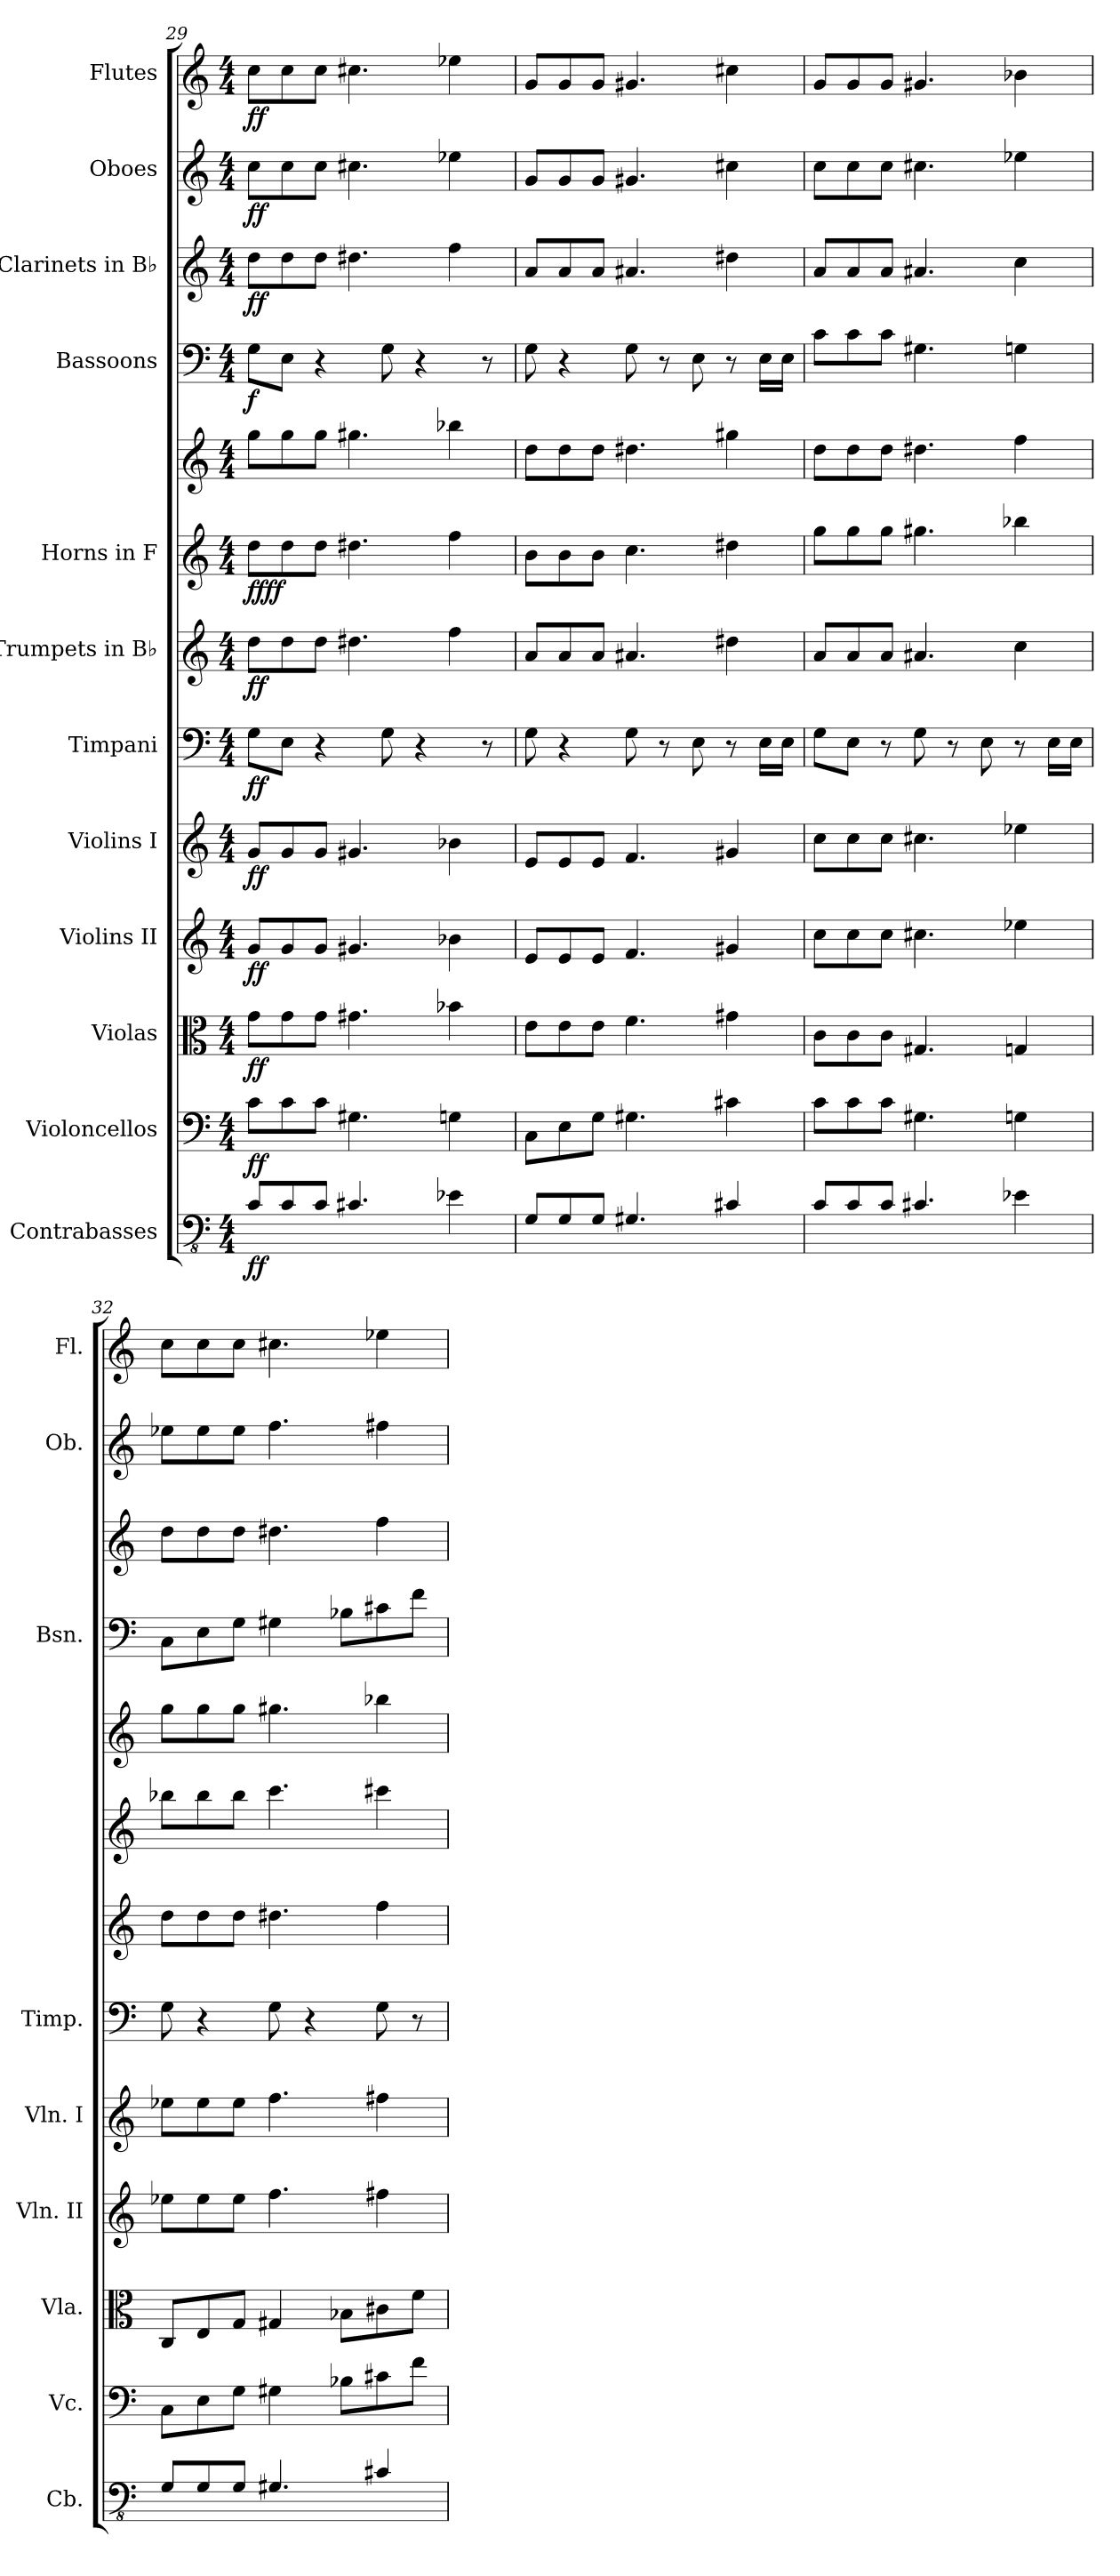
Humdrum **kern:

**kern	**dynam	**kern	**dynam	**kern	**dynam	**kern	**dynam	**kern	**dynam	**kern	**dynam	**kern	**dynam	**kern	**kern	**dynam	**kern	**dynam	**kern	**dynam	**kern	**dynam	**kern	**dynam
*part12	*part12	*part11	*part11	*part10	*part10	*part9	*part9	*part8	*part8	*part7	*part7	*part6	*part6	*part5	*part5	*part5	*part4	*part4	*part3	*part3	*part2	*part2	*part1	*part1
*staff13	*staff13	*staff12	*staff12	*staff11	*staff11	*staff10	*staff10	*staff9	*staff9	*staff8	*staff8	*staff7	*staff7	*staff6	*staff5	*staff5/6	*staff4	*staff4	*staff3	*staff3	*staff2	*staff2	*staff1	*staff1
*I"Contrabasses	*	*I"Violoncellos	*	*I"Violas	*	*I"Violins II	*	*I"Violins I	*	*I"Timpani	*	*I"Trumpets in B♭	*	*I"Horns in F	*	*	*I"Bassoons	*	*I"Clarinets in B♭	*	*I"Oboes	*	*I"Flutes	*
*I'Cb.	*	*I'Vc.	*	*I'Vla.	*	*I'Vln. II	*	*I'Vln. I	*	*I'Timp.	*	*	*	*	*	*	*I'Bsn.	*	*	*	*I'Ob.	*	*I'Fl.	*
*clefFv4	*	*clefF4	*	*clefC3	*	*clefG2	*	*clefG2	*	*clefF4	*	*clefG2	*	*clefG2	*clefG2	*	*clefF4	*	*clefG2	*	*clefG2	*	*clefG2	*
*ITrd7c12	*	*	*	*	*	*	*	*	*	*	*	*ITrd1c2	*	*ITrd4c7	*ITrd4c7	*	*	*	*ITrd1c2	*	*	*	*	*
*k[]	*	*k[]	*	*k[]	*	*k[]	*	*k[]	*	*k[]	*	*k[b-e-]	*	*k[b-]	*k[b-]	*	*k[]	*	*k[b-e-]	*	*k[]	*	*k[]	*
*M4/4	*	*M4/4	*	*M4/4	*	*M4/4	*	*M4/4	*	*M4/4	*	*M4/4	*	*M4/4	*M4/4	*	*M4/4	*	*M4/4	*	*M4/4	*	*M4/4	*
=29	=29	=29	=29	=29	=29	=29	=29	=29	=29	=29	=29	=29	=29	=29	=29	=29	=29	=29	=29	=29	=29	=29	=29	=29
!	!LO:DY:b	!	!LO:DY:b	!	!LO:DY:b	!	!LO:DY:b	!	!LO:DY:b	!	!LO:DY:b	!	!LO:DY:b	!	!	!LO:DY:b=2	!	!	!	!	!	!	!	!
!	!	!	!	!	!	!	!	!	!	!	!	!	!	!	!	!LO:DY:n=1:b	!	!LO:DY:b	!	!LO:DY:b	!	!LO:DY:b	!	!LO:DY:b
8CC/L	ff	8c\L	ff	8g\L	ff	8g/L	ff	8g/L	ff	8G\L	ff	8cc\L	ff	8g\L	8cc\L	ff ff	8G\L	f	8cc\L	ff	8cc\L	ff	8cc\L	ff
8CC/	.	8c\	.	8g\	.	8g/	.	8g/	.	8E\J	.	8cc\	.	8g\	8cc\	.	8E\J	.	8cc\	.	8cc\	.	8cc\	.
8CC/J	.	8c\J	.	8g\J	.	8g/J	.	8g/J	.	4r	.	8cc\J	.	8g\J	8cc\J	.	4r	.	8cc\J	.	8cc\J	.	8cc\J	.
4.CC#X/	.	4.G#X\	.	4.g#X\	.	4.g#X/	.	4.g#X/	.	.	.	4.cc#X\	.	4.g#X\	4.cc#X\	.	.	.	4.cc#X\	.	4.cc#X\	.	4.cc#X\	.
.	.	.	.	.	.	.	.	.	.	8G\	.	.	.	.	.	.	8G\	.	.	.	.	.	.	.
.	.	.	.	.	.	.	.	.	.	4r	.	.	.	.	.	.	4r	.	.	.	.	.	.	.
4EE-X\	.	4Gn\	.	4b-X\	.	4b-X\	.	4b-X\	.	.	.	4ee-\	.	4b-\	4ee-X\	.	.	.	4ee-\	.	4ee-X\	.	4ee-X\	.
.	.	.	.	.	.	.	.	.	.	8r	.	.	.	.	.	.	8r	.	.	.	.	.	.	.
=30	=30	=30	=30	=30	=30	=30	=30	=30	=30	=30	=30	=30	=30	=30	=30	=30	=30	=30	=30	=30	=30	=30	=30	=30
8GGG/L	.	8C\L	.	8e\L	.	8e/L	.	8e/L	.	8G\	.	8g/L	.	8e\L	8g\L	.	8G\	.	8g/L	.	8g/L	.	8g/L	.
8GGG/	.	8E\	.	8e\	.	8e/	.	8e/	.	4r	.	8g/	.	8e\	8g\	.	4r	.	8g/	.	8g/	.	8g/	.
8GGG/J	.	8G\J	.	8e\J	.	8e/J	.	8e/J	.	.	.	8g/J	.	8e\J	8g\J	.	.	.	8g/J	.	8g/J	.	8g/J	.
4.GGG#X/	.	4.G#X\	.	4.f\	.	4.f/	.	4.f/	.	8G\	.	4.g#X/	.	4.f\	4.g#X\	.	8G\	.	4.g#X/	.	4.g#X/	.	4.g#X/	.
.	.	.	.	.	.	.	.	.	.	8r	.	.	.	.	.	.	8r	.	.	.	.	.	.	.
.	.	.	.	.	.	.	.	.	.	8E\	.	.	.	.	.	.	8E\	.	.	.	.	.	.	.
4CC#X/	.	4c#X\	.	4g#X\	.	4g#X/	.	4g#X/	.	8r	.	4cc#X\	.	4g#X\	4cc#X\	.	8r	.	4cc#X\	.	4cc#X\	.	4cc#X\	.
.	.	.	.	.	.	.	.	.	.	16E\LL	.	.	.	.	.	.	16E\LL	.	.	.	.	.	.	.
.	.	.	.	.	.	.	.	.	.	16E\JJ	.	.	.	.	.	.	16E\JJ	.	.	.	.	.	.	.
!!LO:PB:g=z
=31	=31	=31	=31	=31	=31	=31	=31	=31	=31	=31	=31	=31	=31	=31	=31	=31	=31	=31	=31	=31	=31	=31	=31	=31
8CC/L	.	8c\L	.	8c\L	.	8cc\L	.	8cc\L	.	8G\L	.	8g/L	.	8cc\L	8g\L	.	8c\L	.	8g/L	.	8cc\L	.	8g/L	.
8CC/	.	8c\	.	8c\	.	8cc\	.	8cc\	.	8E\J	.	8g/	.	8cc\	8g\	.	8c\	.	8g/	.	8cc\	.	8g/	.
8CC/J	.	8c\J	.	8c\J	.	8cc\J	.	8cc\J	.	8r	.	8g/J	.	8cc\J	8g\J	.	8c\J	.	8g/J	.	8cc\J	.	8g/J	.
4.CC#X/	.	4.G#X\	.	4.G#X/	.	4.cc#X\	.	4.cc#X\	.	8G\	.	4.g#X/	.	4.cc#X\	4.g#X\	.	4.G#X\	.	4.g#X/	.	4.cc#X\	.	4.g#X/	.
.	.	.	.	.	.	.	.	.	.	8r	.	.	.	.	.	.	.	.	.	.	.	.	.	.
.	.	.	.	.	.	.	.	.	.	8E\	.	.	.	.	.	.	.	.	.	.	.	.	.	.
4EE-X\	.	4Gn\	.	4Gn/	.	4ee-X\	.	4ee-X\	.	8r	.	4b-\	.	4ee-X\	4b-\	.	4Gn\	.	4b-\	.	4ee-X\	.	4b-X\	.
.	.	.	.	.	.	.	.	.	.	16E\LL	.	.	.	.	.	.	.	.	.	.	.	.	.	.
.	.	.	.	.	.	.	.	.	.	16E\JJ	.	.	.	.	.	.	.	.	.	.	.	.	.	.
=32	=32	=32	=32	=32	=32	=32	=32	=32	=32	=32	=32	=32	=32	=32	=32	=32	=32	=32	=32	=32	=32	=32	=32	=32
8GGG/L	.	8C\L	.	8C/L	.	8ee-X\L	.	8ee-X\L	.	8G\	.	8cc\L	.	8ee-X\L	8cc\L	.	8C\L	.	8cc\L	.	8ee-X\L	.	8cc\L	.
8GGG/	.	8E\	.	8E/	.	8ee-\	.	8ee-\	.	4r	.	8cc\	.	8ee-\	8cc\	.	8E\	.	8cc\	.	8ee-\	.	8cc\	.
8GGG/J	.	8G\J	.	8G/J	.	8ee-\J	.	8ee-\J	.	.	.	8cc\J	.	8ee-\J	8cc\J	.	8G\J	.	8cc\J	.	8ee-\J	.	8cc\J	.
4.GGG#X/	.	4G#X\	.	4G#X/	.	4.ff\	.	4.ff\	.	8G\	.	4.cc#X\	.	4.ff\	4.cc#X\	.	4G#X\	.	4.cc#X\	.	4.ff\	.	4.cc#X\	.
.	.	.	.	.	.	.	.	.	.	4r	.	.	.	.	.	.	.	.	.	.	.	.	.	.
.	.	8B-X\L	.	8B-X\L	.	.	.	.	.	.	.	.	.	.	.	.	8B-X\L	.	.	.	.	.	.	.
4CC#X/	.	8c#X\	.	8c#X\	.	4ff#X\	.	4ff#X\	.	8G\	.	4ee-\	.	4ff#X\	4ee-X\	.	8c#X\	.	4ee-\	.	4ff#X\	.	4ee-X\	.
.	.	8f\J	.	8f\J	.	.	.	.	.	8r	.	.	.	.	.	.	8f\J	.	.	.	.	.	.	.
=	=	=	=	=	=	=	=	=	=	=	=	=	=	=	=	=	=	=	=	=	=	=	=	=
*-	*-	*-	*-	*-	*-	*-	*-	*-	*-	*-	*-	*-	*-	*-	*-	*-	*-	*-	*-	*-	*-	*-	*-	*-
